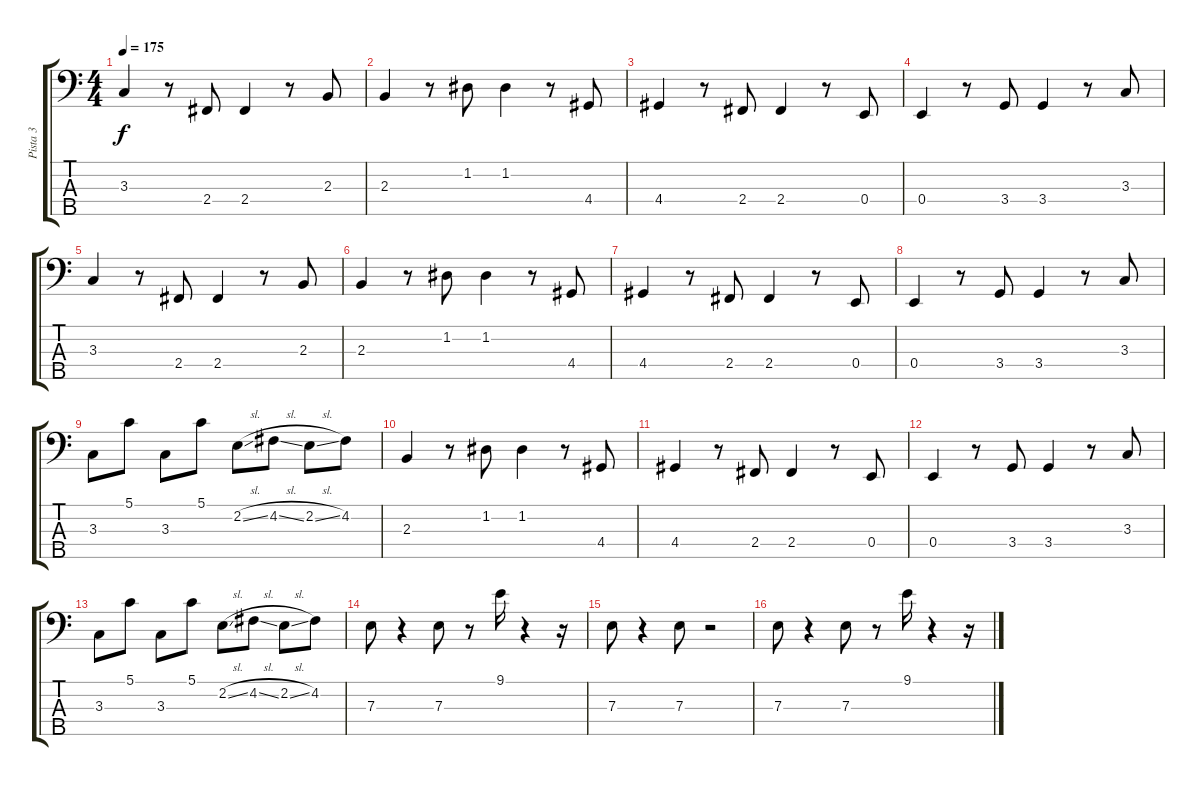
\track ("Pista 3" "Pista 3") {instrument electricbassfinger}
\staff {score tabs}
\tuning (G2 D2 A1 E1 B0) {hide}
\ts (4 4)
\tempo 175
\clef f4
\ks c
3.3.4{dy f} r.8 2.4.8 2.4.4 r.8 2.3.8 |
2.3.4 r.8 1.2.8 1.2.4 r.8 4.4.8 |
4.4.4 r.8 2.4.8 2.4.4 r.8 0.4.8 |
0.4.4 r.8 3.4.8 3.4.4 r.8 3.3.8 |
3.3.4 r.8 2.4.8 2.4.4 r.8 2.3.8 |
2.3.4 r.8 1.2.8 1.2.4 r.8 4.4.8 |
4.4.4 r.8 2.4.8 2.4.4 r.8 0.4.8 |
0.4.4 r.8 3.4.8 3.4.4 r.8 3.3.8 |
3.3.8{instrument slapbass2} 5.1.8 3.3.8 5.1.8 2.2{sl}.8 4.2{sl}.8 2.2{sl}.8 4.2.8 |
2.3.4{instrument electricbassfinger} r.8 1.2.8 1.2.4 r.8 4.4.8 |
4.4.4 r.8 2.4.8 2.4.4 r.8 0.4.8 |
0.4.4 r.8 3.4.8 3.4.4 r.8 3.3.8 |
3.3.8{instrument slapbass2} 5.1.8 3.3.8 5.1.8 2.2{sl}.8 4.2{sl}.8 2.2{sl}.8 4.2.8 |
7.3.8{instrument electricbassfinger} r.4 7.3.8 r.8 9.1.16 r.4 r.16 |
7.3.8 r.4 7.3.8 r.2 |
7.3.8{instrument electricbassfinger} r.4 7.3.8 r.8 9.1.16 r.4 r.16
